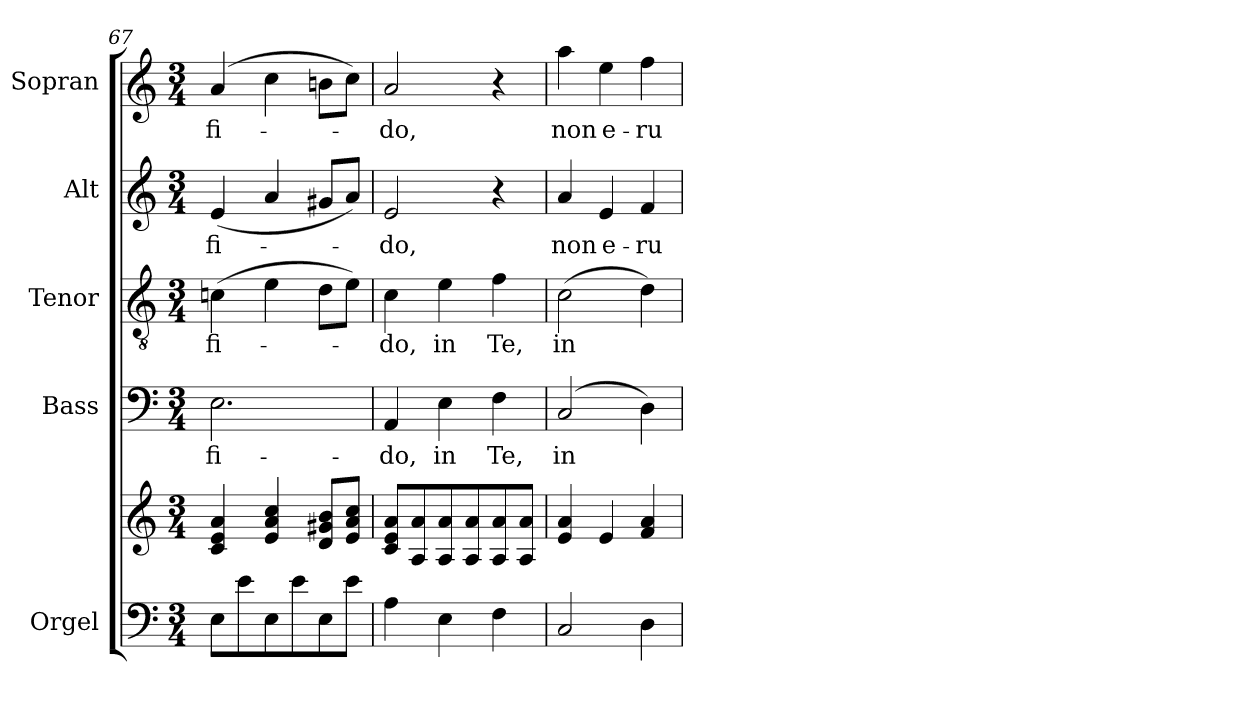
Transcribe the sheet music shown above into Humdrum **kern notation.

**kern	**kern	**kern	**text	**kern	**text	**kern	**text	**kern	**text
*part5	*part5	*part4	*part4	*part3	*part3	*part2	*part2	*part1	*part1
*staff6	*staff5	*staff4	*staff4	*staff3	*staff3	*staff2	*staff2	*staff1	*staff1
*I"Orgel	*	*I"Bass	*	*I"Tenor	*	*I"Alt	*	*I"Sopran	*
*I'Org.	*	*I'B.	*	*I'T.	*	*I'A.	*	*I'S.	*
*clefF4	*clefG2	*clefF4	*	*clefGv2	*	*clefG2	*	*clefG2	*
*k[]	*k[]	*k[]	*	*k[]	*	*k[]	*	*k[]	*
*C:	*C:	*C:	*	*C:	*	*C:	*	*C:	*
*M3/4	*M3/4	*M3/4	*	*M3/4	*	*M3/4	*	*M3/4	*
=67	=67	=67	=67	=67	=67	=67	=67	=67	=67
!	!	!	!LO:LY:b	!	!LO:LY:b	!	!LO:LY:b	!	!LO:LY:b
8E\L	4c/ 4e/ 4a/	2.E\	-fi-	(>4cn\	-fi-	(<4e/	-fi-	(4a/	-fi-
8e\	.	.	.	.	.	.	.	.	.
8E\	4e/ 4a/ 4cc/	.	.	4e\	.	4a/	.	4cc\	.
8e\	.	.	.	.	.	.	.	.	.
8E\	8d/ 8g#X/ 8b/L	.	.	8d\L	.	8g#X/L	.	8bn\L	.
8e\J	8e/ 8a/ 8cc/J	.	.	8e\J)	.	8a/J)	.	8cc\J)	.
=68	=68	=68	=68	=68	=68	=68	=68	=68	=68
!	!	!	!LO:LY:b	!	!LO:LY:b	!	!LO:LY:b	!	!LO:LY:b
4A\	8c/ 8e/ 8a/L	4AA/	-do,	4c\	-do,	2e/	-do,	2a/	-do,
.	8A/ 8a/	.	.	.	.	.	.	.	.
!	!	!	!LO:LY:b	!	!LO:LY:b	!	!	!	!
4E\	8A/ 8a/	4E\	in	4e\	in	.	.	.	.
.	8A/ 8a/	.	.	.	.	.	.	.	.
!	!	!	!LO:LY:b	!	!LO:LY:b	!	!	!	!
4F\	8A/ 8a/	4F\	Te,	4f\	Te,	4r	.	4r	.
.	8A/ 8a/J	.	.	.	.	.	.	.	.
=69	=69	=69	=69	=69	=69	=69	=69	=69	=69
!	!	!	!LO:LY:b	!	!LO:LY:b	!	!LO:LY:b	!	!LO:LY:b
2C/	4e/ 4a/	(2C/	in	(>2c\	in	4a/	non	4aa\	non
!	!	!	!	!	!	!	!LO:LY:b	!	!LO:LY:b
.	4e/	.	.	.	.	4e/	e-	4ee\	e-
!	!	!	!	!	!	!	!LO:LY:b	!	!LO:LY:b
4D\	4f/ 4a/	4D\)	.	4d\)	.	4f/	-ru-	4ff\	-ru-
=	=	=	=	=	=	=	=	=	=
*-	*-	*-	*-	*-	*-	*-	*-	*-	*-
